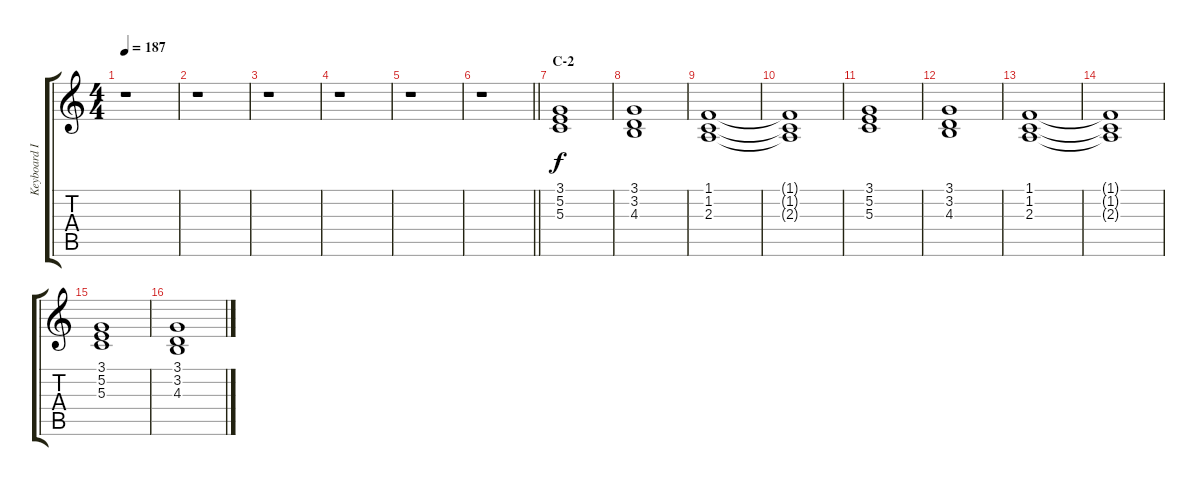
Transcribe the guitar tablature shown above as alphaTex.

\track ("Keyboard I" "Keyboard I") {instrument pad2warm}
\staff {score tabs}
\tuning (E4 B3 G3 D3 A2 E2) {hide}
\ts (4 4)
\tempo 187
\clef g2
\ks c
r.1{dy f} |
r.1 |
r.1 |
r.1 |
r.1 |
\barLineRight lightlight
r.1 |
\section ("" "C-2")
(3.1 5.2 5.3).1 |
(3.1 3.2 4.3).1 |
(1.1 1.2 2.3).1 |
(1.1{t} 1.2{t} 2.3{t}).1 |
(3.1 5.2 5.3).1 |
(3.1 3.2 4.3).1 |
(1.1 1.2 2.3).1 |
(1.1{t} 1.2{t} 2.3{t}).1 |
(3.1 5.2 5.3).1 |
(3.1 3.2 4.3).1
